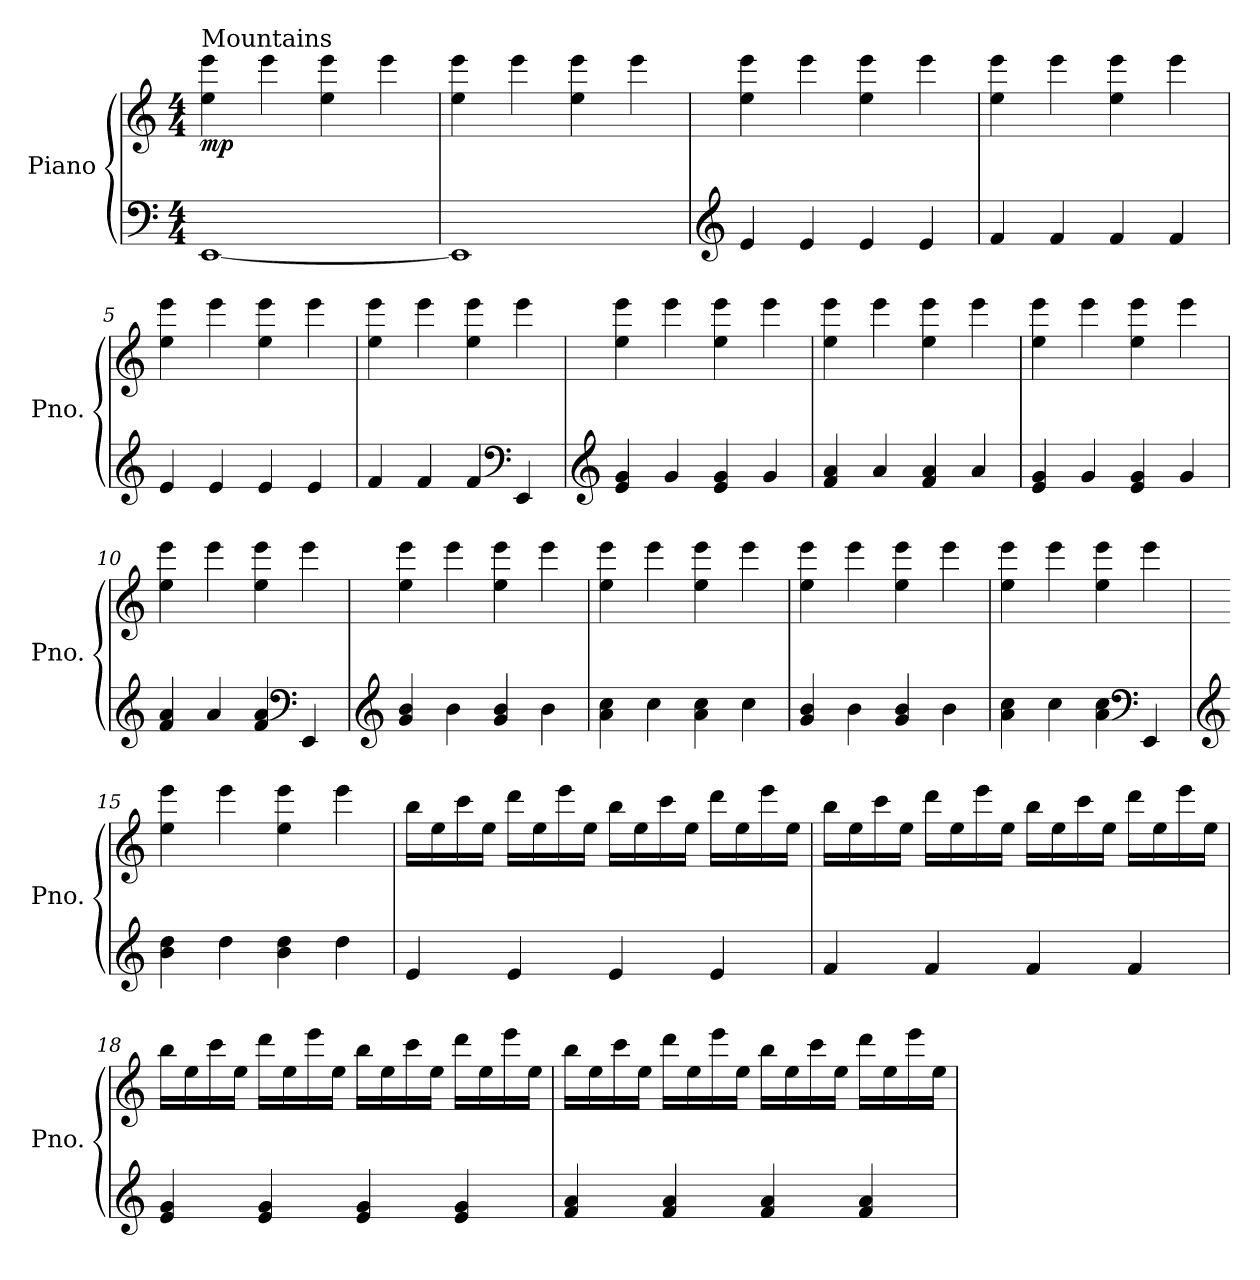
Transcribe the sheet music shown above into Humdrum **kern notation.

**kern	**kern	**dynam
*part1	*part1	*part1
*staff2	*staff1	*staff1/2
*I"Piano	*	*
*I'Pno.	*	*
*clefF4	*clefG2	*
*k[]	*k[]	*
*M4/4	*M4/4	*
=1	=1	=1
!	!LO:TX:a:t=Mountains	!
!	!	!LO:DY:b
[1EE	4ee\ 4eee\	mp
.	4eee\	.
.	4ee\ 4eee\	.
.	4eee\	.
=2	=2	=2
1EE]	4ee\ 4eee\	.
.	4eee\	.
.	4ee\ 4eee\	.
.	4eee\	.
=3	=3	=3
*clefG2	*	*
4e/	4ee\ 4eee\	.
4e/	4eee\	.
4e/	4ee\ 4eee\	.
4e/	4eee\	.
=4	=4	=4
4f/	4ee\ 4eee\	.
4f/	4eee\	.
4f/	4ee\ 4eee\	.
4f/	4eee\	.
=5	=5	=5
4e/	4ee\ 4eee\	.
4e/	4eee\	.
4e/	4ee\ 4eee\	.
4e/	4eee\	.
=6	=6	=6
4f/	4ee\ 4eee\	.
4f/	4eee\	.
4f/	4ee\ 4eee\	.
*clefF4	*	*
4EE/	4eee\	.
=7	=7	=7
*clefG2	*	*
4e/ 4g/	4ee\ 4eee\	.
4g/	4eee\	.
4e/ 4g/	4ee\ 4eee\	.
4g/	4eee\	.
=8	=8	=8
4f/ 4a/	4ee\ 4eee\	.
4a/	4eee\	.
4f/ 4a/	4ee\ 4eee\	.
4a/	4eee\	.
=9	=9	=9
4e/ 4g/	4ee\ 4eee\	.
4g/	4eee\	.
4e/ 4g/	4ee\ 4eee\	.
4g/	4eee\	.
=10	=10	=10
4f/ 4a/	4ee\ 4eee\	.
4a/	4eee\	.
4f/ 4a/	4ee\ 4eee\	.
*clefF4	*	*
4EE/	4eee\	.
=11	=11	=11
*clefG2	*	*
4g/ 4b/	4ee\ 4eee\	.
4b\	4eee\	.
4g/ 4b/	4ee\ 4eee\	.
4b\	4eee\	.
=12	=12	=12
4a\ 4cc\	4ee\ 4eee\	.
4cc\	4eee\	.
4a\ 4cc\	4ee\ 4eee\	.
4cc\	4eee\	.
=13	=13	=13
4g/ 4b/	4ee\ 4eee\	.
4b\	4eee\	.
4g/ 4b/	4ee\ 4eee\	.
4b\	4eee\	.
=14	=14	=14
4a\ 4cc\	4ee\ 4eee\	.
4cc\	4eee\	.
4a\ 4cc\	4ee\ 4eee\	.
*clefF4	*	*
4EE/	4eee\	.
=15	=15	=15
*clefG2	*	*
4b\ 4dd\	4ee\ 4eee\	.
4dd\	4eee\	.
4b\ 4dd\	4ee\ 4eee\	.
4dd\	4eee\	.
=16	=16	=16
4e/	16bb\LL	.
.	16ee\	.
.	16ccc\	.
.	16ee\JJ	.
4e/	16ddd\LL	.
.	16ee\	.
.	16eee\	.
.	16ee\JJ	.
4e/	16bb\LL	.
.	16ee\	.
.	16ccc\	.
.	16ee\JJ	.
4e/	16ddd\LL	.
.	16ee\	.
.	16eee\	.
.	16ee\JJ	.
=17	=17	=17
4f/	16bb\LL	.
.	16ee\	.
.	16ccc\	.
.	16ee\JJ	.
4f/	16ddd\LL	.
.	16ee\	.
.	16eee\	.
.	16ee\JJ	.
4f/	16bb\LL	.
.	16ee\	.
.	16ccc\	.
.	16ee\JJ	.
4f/	16ddd\LL	.
.	16ee\	.
.	16eee\	.
.	16ee\JJ	.
=18	=18	=18
4e/ 4g/	16bb\LL	.
.	16ee\	.
.	16ccc\	.
.	16ee\JJ	.
4e/ 4g/	16ddd\LL	.
.	16ee\	.
.	16eee\	.
.	16ee\JJ	.
4e/ 4g/	16bb\LL	.
.	16ee\	.
.	16ccc\	.
.	16ee\JJ	.
4e/ 4g/	16ddd\LL	.
.	16ee\	.
.	16eee\	.
.	16ee\JJ	.
=19	=19	=19
4f/ 4a/	16bb\LL	.
.	16ee\	.
.	16ccc\	.
.	16ee\JJ	.
4f/ 4a/	16ddd\LL	.
.	16ee\	.
.	16eee\	.
.	16ee\JJ	.
4f/ 4a/	16bb\LL	.
.	16ee\	.
.	16ccc\	.
.	16ee\JJ	.
4f/ 4a/	16ddd\LL	.
.	16ee\	.
.	16eee\	.
.	16ee\JJ	.
=	=	=
*-	*-	*-
